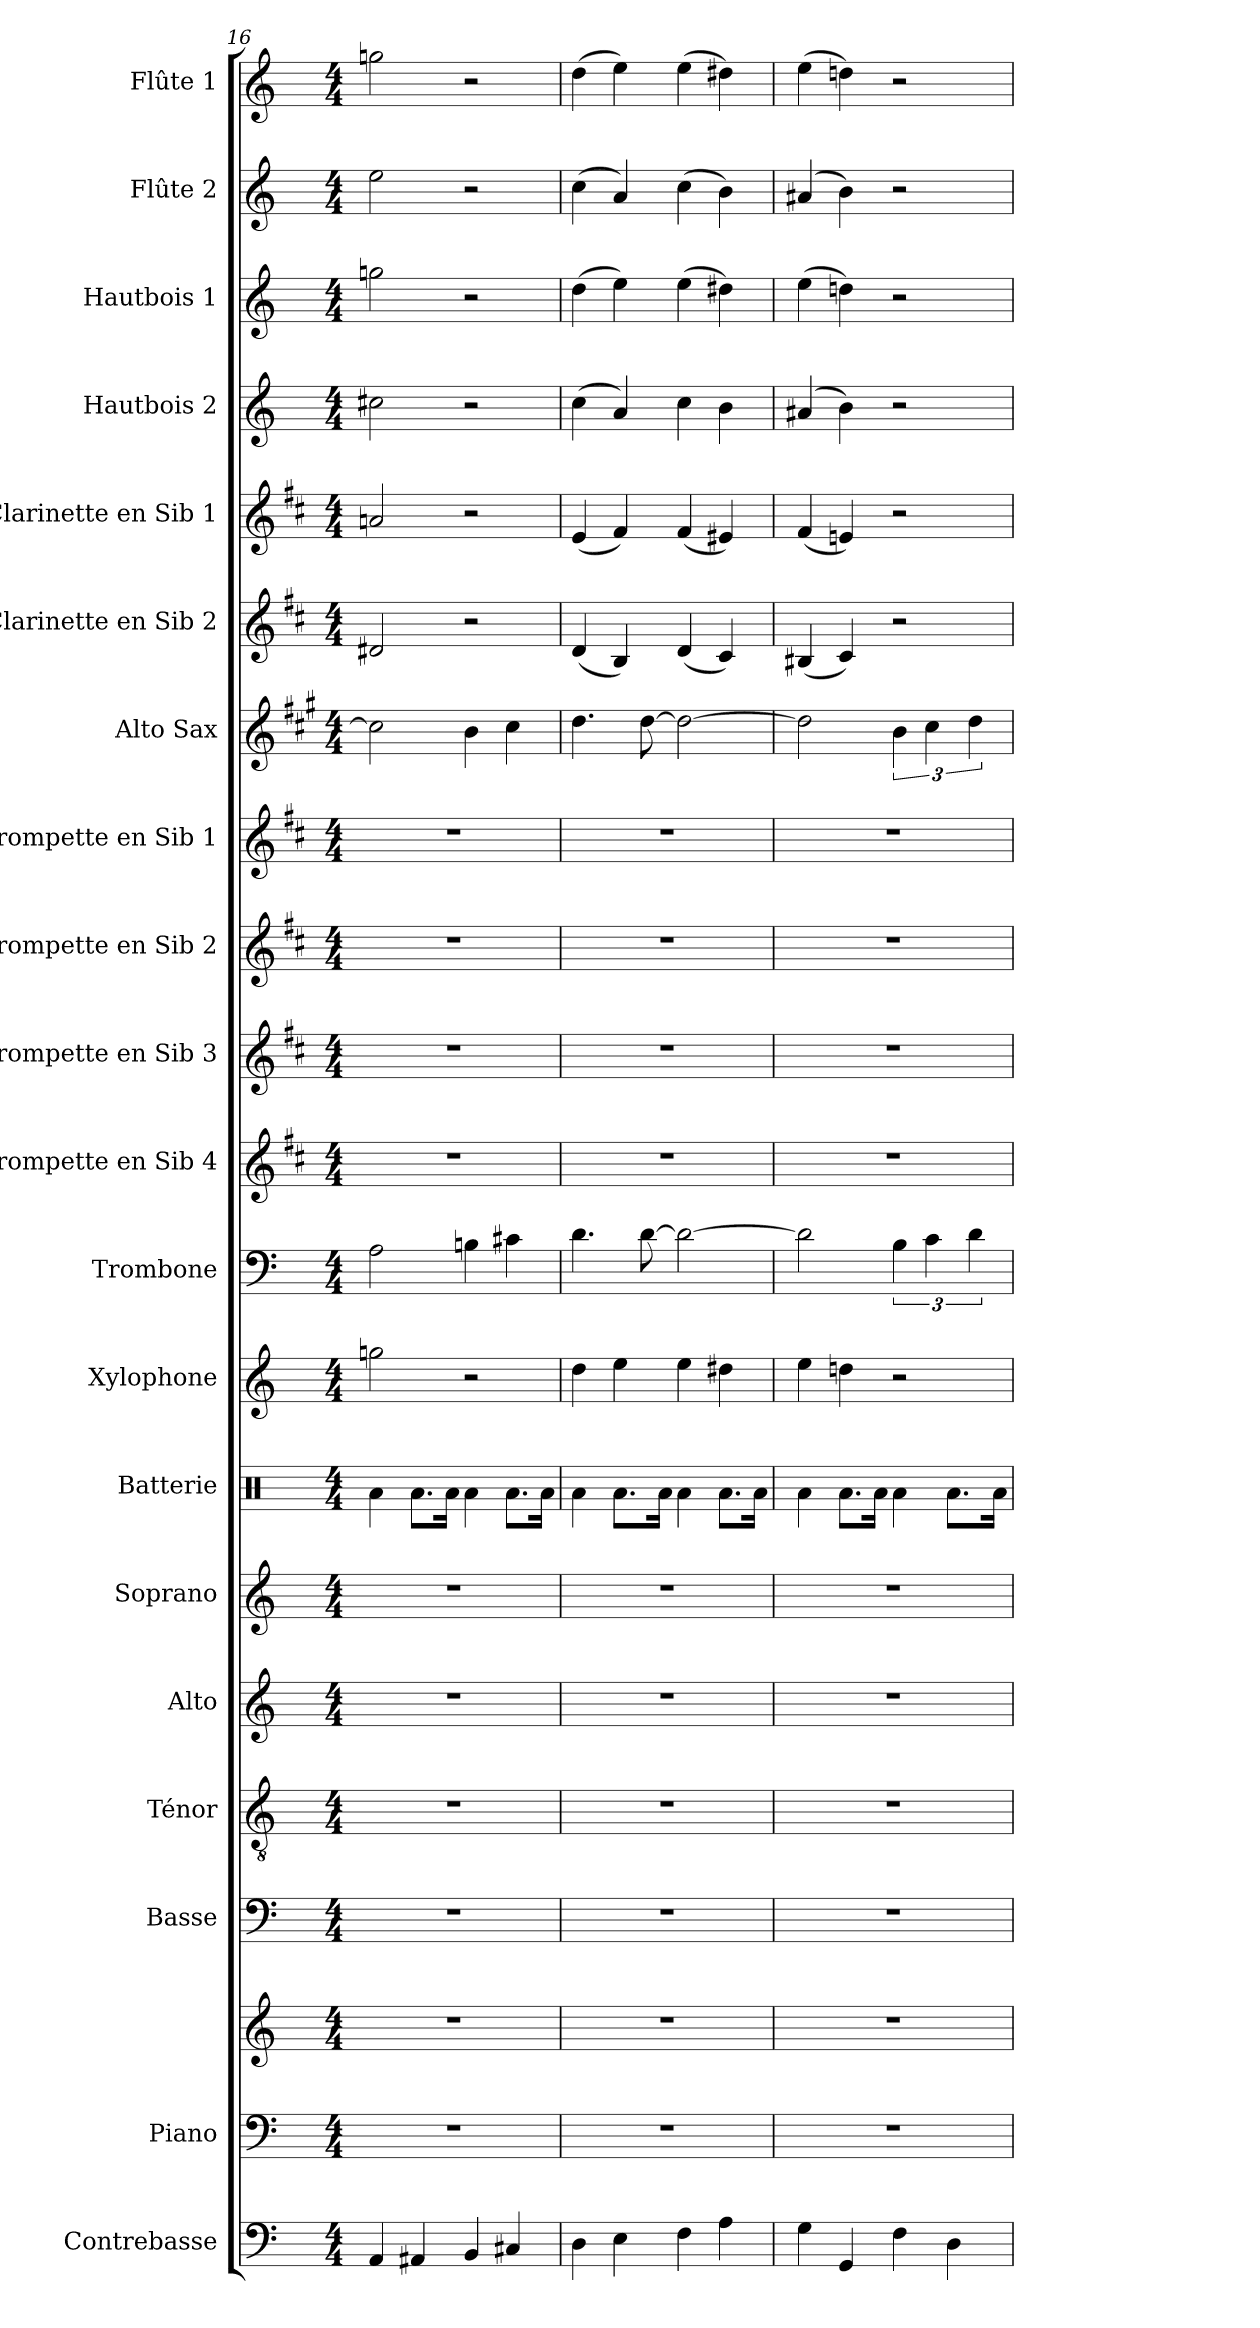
**kern	**kern	**kern	**kern	**kern	**kern	**kern	**kern	**kern	**kern	**kern	**kern	**kern	**kern	**kern	**kern	**kern	**kern	**kern	**kern	**kern
*part20	*part19	*part19	*part18	*part17	*part16	*part15	*part14	*part13	*part12	*part11	*part10	*part9	*part8	*part7	*part6	*part5	*part4	*part3	*part2	*part1
*staff21	*staff20	*staff19	*staff18	*staff17	*staff16	*staff15	*staff14	*staff13	*staff12	*staff11	*staff10	*staff9	*staff8	*staff7	*staff6	*staff5	*staff4	*staff3	*staff2	*staff1
*I"Contrebasse	*I"Piano	*	*I"Basse	*I"Ténor	*I"Alto	*I"Soprano	*I"Batterie	*I"Xylophone	*I"Trombone	*I"Trompette en Sib 4	*I"Trompette en Sib 3	*I"Trompette en Sib 2	*I"Trompette en Sib 1	*I"Alto Sax	*I"Clarinette en Sib 2	*I"Clarinette en Sib 1	*I"Hautbois 2	*I"Hautbois 1	*I"Flûte 2	*I"Flûte 1
*I'Cb.	*I'Pno	*	*I'Ba.	*I'T	*I'A	*I'S	*I'Batt.	*I'Xyl.	*I'Trb.	*I'Trp. (Sib) 4	*I'Trp. (Sib) 3	*I'Trp. (Sib) 2	*I'Trp. (Sib) 1	*I'A. Sx.	*I'Cl. (Sib) 2	*I'Cl. (Sib) 1	*I'Hb. 2	*I'Hb. 1	*I'Fl. 2	*I'Fl. 1
*clefF4	*clefF4	*clefG2	*clefF4	*clefGv2	*clefG2	*clefG2	*clefX	*clefG2	*clefF4	*clefG2	*clefG2	*clefG2	*clefG2	*clefG2	*clefG2	*clefG2	*clefG2	*clefG2	*clefG2	*clefG2
*ITrd7c12	*	*	*	*	*	*	*	*ITrd-7c-12	*	*ITrd1c2	*ITrd1c2	*ITrd1c2	*ITrd1c2	*ITrd5c9	*ITrd1c2	*ITrd1c2	*	*	*	*
*k[]	*k[]	*k[]	*k[]	*k[]	*k[]	*k[]	*k[]	*k[]	*k[]	*k[]	*k[]	*k[]	*k[]	*k[]	*k[]	*k[]	*k[]	*k[]	*k[]	*k[]
*C:	*C:	*C:	*C:	*C:	*C:	*C:	*C:	*C:	*C:	*C:	*C:	*C:	*C:	*C:	*C:	*C:	*C:	*C:	*C:	*C:
*M4/4	*M4/4	*M4/4	*M4/4	*M4/4	*M4/4	*M4/4	*M4/4	*M4/4	*M4/4	*M4/4	*M4/4	*M4/4	*M4/4	*M4/4	*M4/4	*M4/4	*M4/4	*M4/4	*M4/4	*M4/4
=16	=16	=16	=16	=16	=16	=16	=16	=16	=16	=16	=16	=16	=16	=16	=16	=16	=16	=16	=16	=16
4AAA/	1r	1r	1r	1r	1r	1r	4Ra\	2gggn\	2A\	1r	1r	1r	1r	2e\]	2c#X/	2gn/	2cc#X\	2ggn\	2ee\	2ggn\
4AAA#X/	.	.	.	.	.	.	8.Ra\L	.	.	.	.	.	.	.	.	.	.	.	.	.
.	.	.	.	.	.	.	16Ra\Jk	.	.	.	.	.	.	.	.	.	.	.	.	.
4BBB/	.	.	.	.	.	.	4Ra\	2r	4Bn\	.	.	.	.	4d\	2r	2r	2r	2r	2r	2r
4CC#X/	.	.	.	.	.	.	8.Ra\L	.	4c#X\	.	.	.	.	4e\	.	.	.	.	.	.
.	.	.	.	.	.	.	16Ra\Jk	.	.	.	.	.	.	.	.	.	.	.	.	.
!!LO:PB:g=z
=17	=17	=17	=17	=17	=17	=17	=17	=17	=17	=17	=17	=17	=17	=17	=17	=17	=17	=17	=17	=17
4DD\	1r	1r	1r	1r	1r	1r	4Ra\	4ddd\	4.d\	1r	1r	1r	1r	4.f\	(<4c/	(<4d/	(>4cc\	(>4dd\	(>4cc\	(>4dd\
4EE\	.	.	.	.	.	.	8.Ra\L	4eee\	.	.	.	.	.	.	4A/)	4e/)	4a/)	4ee\)	4a/)	4ee\)
.	.	.	.	.	.	.	.	.	[8d\	.	.	.	.	[8f\	.	.	.	.	.	.
.	.	.	.	.	.	.	16Ra\Jk	.	.	.	.	.	.	.	.	.	.	.	.	.
4FF\	.	.	.	.	.	.	4Ra\	4eee\	2d\_	.	.	.	.	2f\_	(<4c/	(<4e/	4cc\	(>4ee\	(>4cc\	(>4ee\
4AA\	.	.	.	.	.	.	8.Ra\L	4ddd#X\	.	.	.	.	.	.	4B/)	4d#X/)	4b\	4dd#X\)	4b\)	4dd#X\)
.	.	.	.	.	.	.	16Ra\Jk	.	.	.	.	.	.	.	.	.	.	.	.	.
=18	=18	=18	=18	=18	=18	=18	=18	=18	=18	=18	=18	=18	=18	=18	=18	=18	=18	=18	=18	=18
4GG\	1r	1r	1r	1r	1r	1r	4Ra\	4eee\	2d\]	1r	1r	1r	1r	2f\]	(<4A#X/	(<4e/	(>4a#X/	(>4ee\	(>4a#X/	(>4ee\
4GGG/	.	.	.	.	.	.	8.Ra\L	4dddn\	.	.	.	.	.	.	4B/)	4dn/)	4b\)	4ddn\)	4b\)	4ddn\)
.	.	.	.	.	.	.	16Ra\Jk	.	.	.	.	.	.	.	.	.	.	.	.	.
4FF\	.	.	.	.	.	.	4Ra\	2r	6B\	.	.	.	.	6d\	2r	2r	2r	2r	2r	2r
.	.	.	.	.	.	.	.	.	6c\	.	.	.	.	6e\	.	.	.	.	.	.
4DD\	.	.	.	.	.	.	8.Ra\L	.	.	.	.	.	.	.	.	.	.	.	.	.
.	.	.	.	.	.	.	.	.	6d\	.	.	.	.	6f\	.	.	.	.	.	.
.	.	.	.	.	.	.	16Ra\Jk	.	.	.	.	.	.	.	.	.	.	.	.	.
=	=	=	=	=	=	=	=	=	=	=	=	=	=	=	=	=	=	=	=	=
*-	*-	*-	*-	*-	*-	*-	*-	*-	*-	*-	*-	*-	*-	*-	*-	*-	*-	*-	*-	*-
